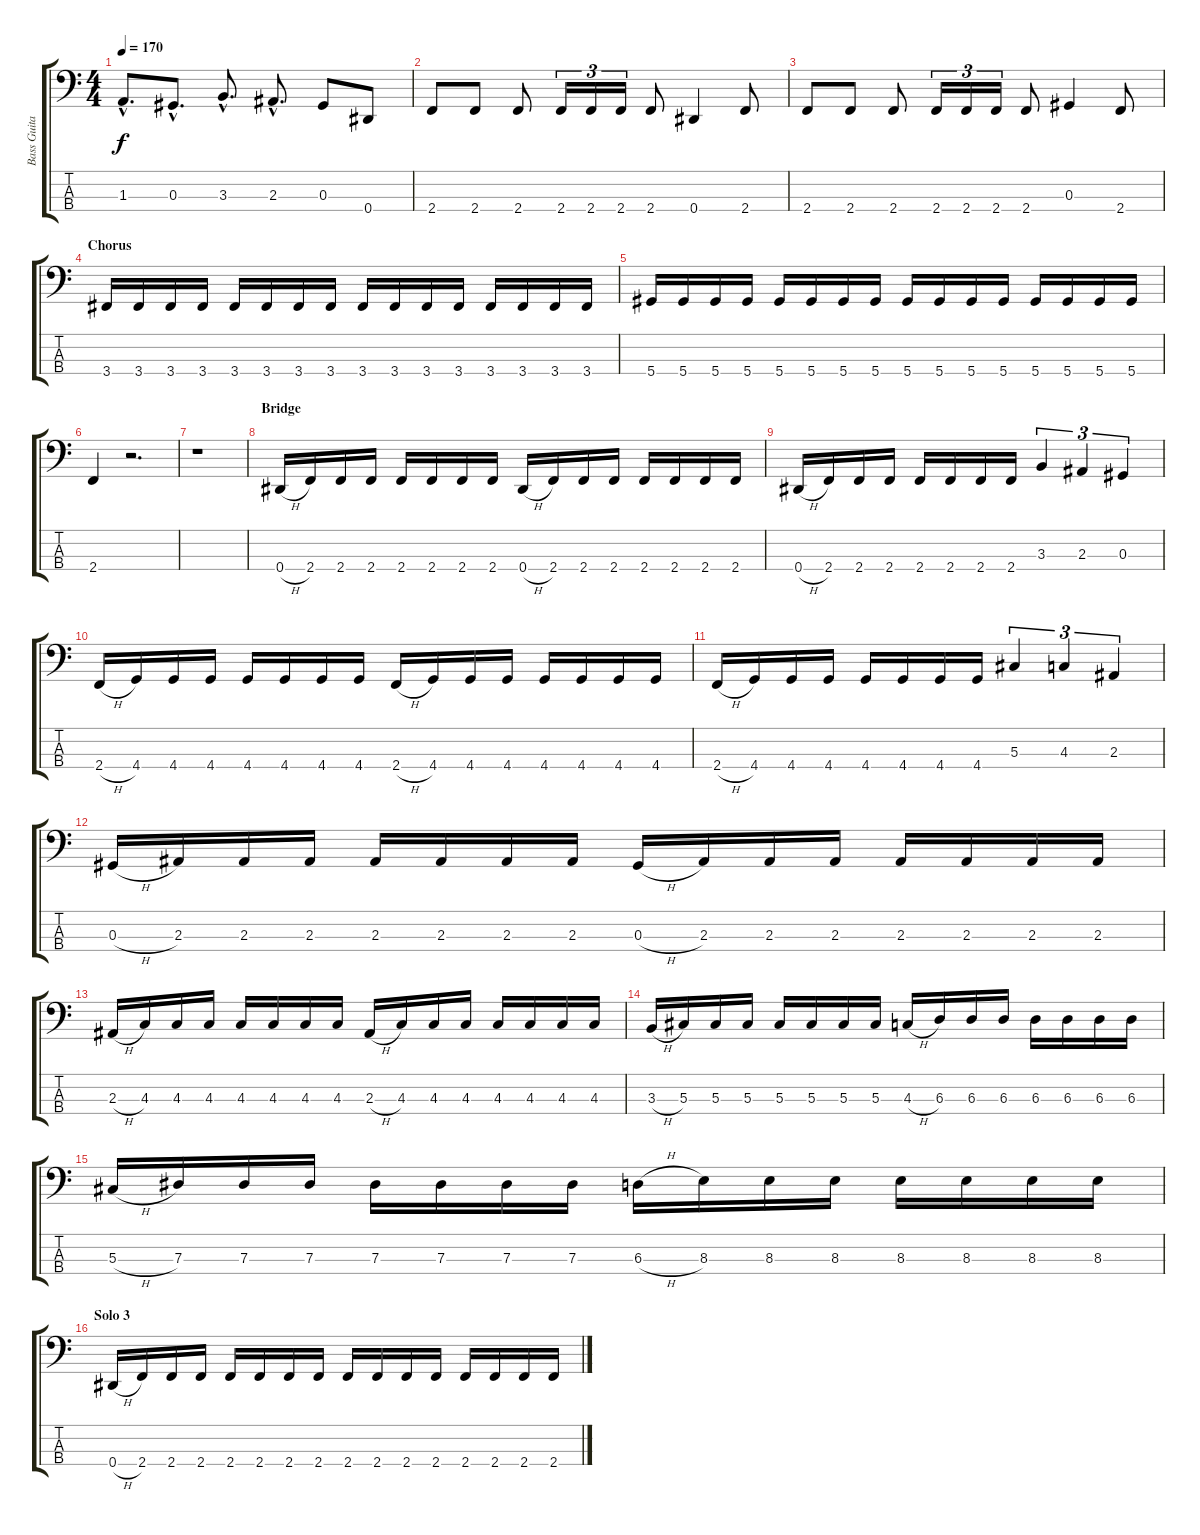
\track ("Bass Guitar" "Bass Guita") {instrument electricbasspick}
\staff {score tabs}
\tuning (Gb2 Db2 Ab1 Eb1) {hide}
\ts (4 4)
\tempo 170
\clef f4
\ks c
1.3{hac}.8{d dy f} 0.3{hac}.8{d} 3.3{hac}.8{d} 2.3{hac}.8{d} 0.3.8 0.4.8 |
2.4.8 2.4.8 2.4.8 2.4.16{tu (3 2)} 2.4.16{tu (3 2)} 2.4.16{tu (3 2)} 2.4.8 0.4.4 2.4.8 |
2.4.8 2.4.8 2.4.8 2.4.16{tu (3 2)} 2.4.16{tu (3 2)} 2.4.16{tu (3 2)} 2.4.8 0.3.4 2.4.8 |
\section ("" "Chorus")
3.4.16 3.4.16 3.4.16 3.4.16 3.4.16 3.4.16 3.4.16 3.4.16 3.4.16 3.4.16 3.4.16 3.4.16 3.4.16 3.4.16 3.4.16 3.4.16 |
5.4.16 5.4.16 5.4.16 5.4.16 5.4.16 5.4.16 5.4.16 5.4.16 5.4.16 5.4.16 5.4.16 5.4.16 5.4.16 5.4.16 5.4.16 5.4.16 |
2.4.4 r.2{d} |
r.1 |
\section ("" "Bridge")
0.4{h}.16 2.4.16 2.4.16 2.4.16 2.4.16 2.4.16 2.4.16 2.4.16 0.4{h}.16 2.4.16 2.4.16 2.4.16 2.4.16 2.4.16 2.4.16 2.4.16 |
0.4{h}.16 2.4.16 2.4.16 2.4.16 2.4.16 2.4.16 2.4.16 2.4.16 3.3.4{tu (3 2)} 2.3.4{tu (3 2)} 0.3.4{tu (3 2)} |
2.4{h}.16 4.4.16 4.4.16 4.4.16 4.4.16 4.4.16 4.4.16 4.4.16 2.4{h}.16 4.4.16 4.4.16 4.4.16 4.4.16 4.4.16 4.4.16 4.4.16 |
2.4{h}.16 4.4.16 4.4.16 4.4.16 4.4.16 4.4.16 4.4.16 4.4.16 5.3.4{tu (3 2)} 4.3.4{tu (3 2)} 2.3.4{tu (3 2)} |
0.3{h}.16 2.3.16 2.3.16 2.3.16 2.3.16 2.3.16 2.3.16 2.3.16 0.3{h}.16 2.3.16 2.3.16 2.3.16 2.3.16 2.3.16 2.3.16 2.3.16 |
2.3{h}.16 4.3.16 4.3.16 4.3.16 4.3.16 4.3.16 4.3.16 4.3.16 2.3{h}.16 4.3.16 4.3.16 4.3.16 4.3.16 4.3.16 4.3.16 4.3.16 |
3.3{h}.16 5.3.16 5.3.16 5.3.16 5.3.16 5.3.16 5.3.16 5.3.16 4.3{h}.16 6.3.16 6.3.16 6.3.16 6.3.16 6.3.16 6.3.16 6.3.16 |
5.3{h}.16 7.3.16 7.3.16 7.3.16 7.3.16 7.3.16 7.3.16 7.3.16 6.3{h}.16 8.3.16 8.3.16 8.3.16 8.3.16 8.3.16 8.3.16 8.3.16 |
\section ("" "Solo 3")
0.4{h}.16 2.4.16 2.4.16 2.4.16 2.4.16 2.4.16 2.4.16 2.4.16 2.4.16 2.4.16 2.4.16 2.4.16 2.4.16 2.4.16 2.4.16 2.4.16
